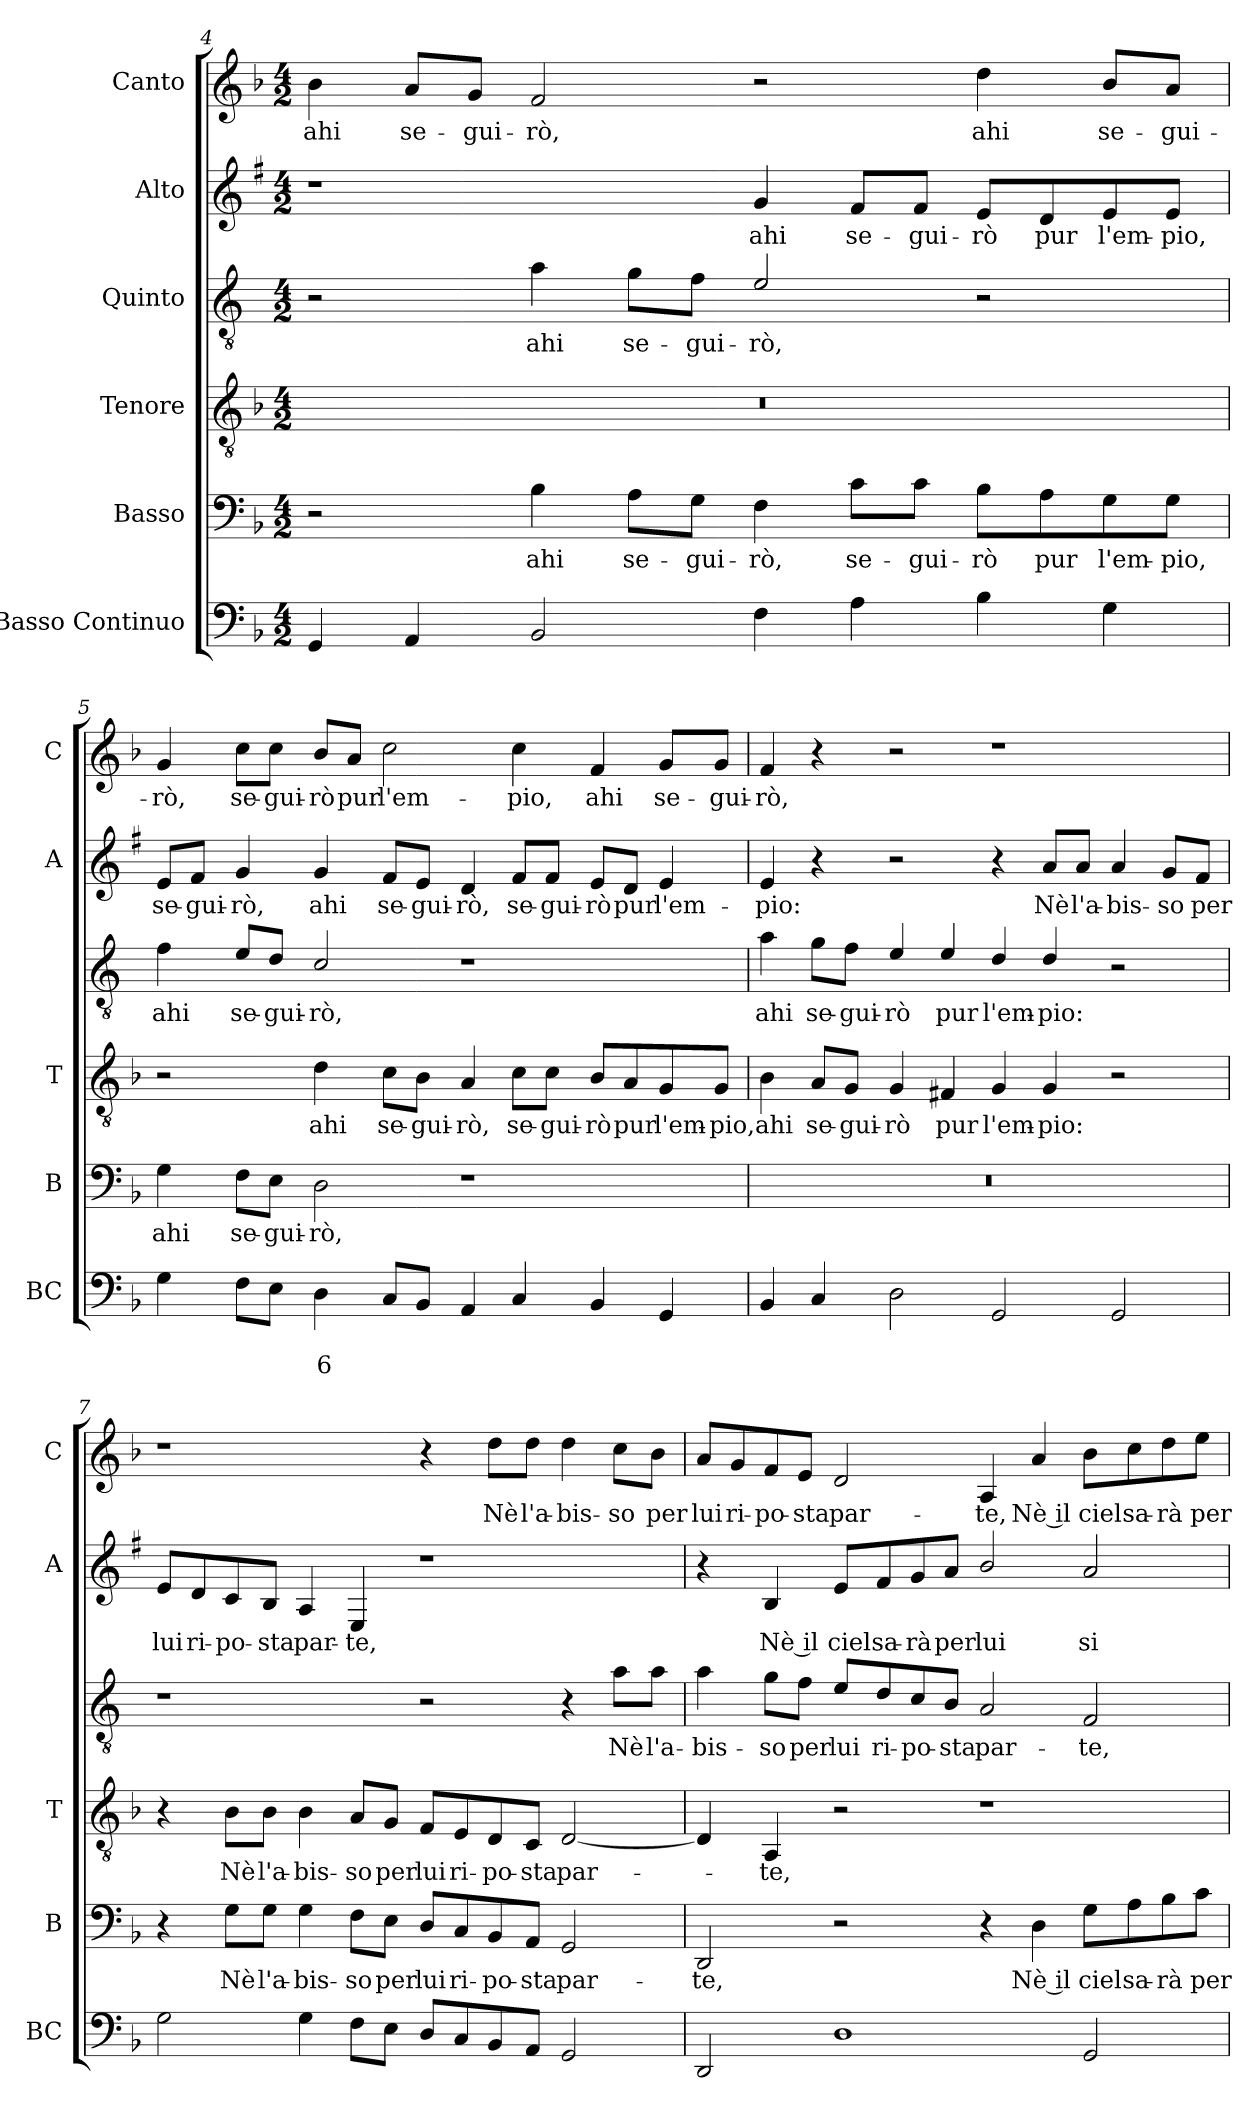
**kern	**text	**text	**kern	**text	**kern	**text	**kern	**text	**kern	**text	**kern	**text
*part6	*part6	*part6	*part5	*part5	*part4	*part4	*part3	*part3	*part2	*part2	*part1	*part1
*staff6	*staff6	*staff6	*staff5	*staff5	*staff4	*staff4	*staff3	*staff3	*staff2	*staff2	*staff1	*staff1
*I"Basso Continuo	*	*	*I"Basso	*	*I"Tenore	*	*I"Quinto	*	*I"Alto	*	*I"Canto	*
*I'BC	*	*	*I'B	*	*I'T	*	*	*	*I'A	*	*I'C	*
*clefF4	*	*	*clefF4	*	*clefGv2	*	*clefGv2	*	*clefG2	*	*clefG2	*
*	*	*	*	*	*	*	*ITrd4c7	*	*ITrd1c2	*	*	*
*k[b-]	*	*	*k[b-]	*	*k[b-]	*	*k[b-]	*	*k[b-]	*	*k[b-]	*
*F:	*	*	*F:	*	*F:	*	*F:	*	*F:	*	*F:	*
*M4/2	*	*	*M4/2	*	*M4/2	*	*M4/2	*	*M4/2	*	*M4/2	*
=4	=4	=4	=4	=4	=4	=4	=4	=4	=4	=4	=4	=4
!	!	!	!	!	!	!	!	!	!	!	!	!LO:LY:b
4GG/	.	.	2r	.	0r	.	2r	.	1r	.	4b-\	ahi
!	!	!	!	!	!	!	!	!	!	!	!	!LO:LY:b
4AA/	.	.	.	.	.	.	.	.	.	.	8a/L	se-
!	!	!	!	!	!	!	!	!	!	!	!	!LO:LY:b
.	.	.	.	.	.	.	.	.	.	.	8g/J	-gui-
!	!	!	!	!LO:LY:b	!	!	!	!LO:LY:b	!	!	!	!LO:LY:b
2BB-/	.	.	4B-\	ahi	.	.	4d\	ahi	.	.	2f/	-rò,
!	!	!	!	!LO:LY:b	!	!	!	!LO:LY:b	!	!	!	!
.	.	.	8A\L	se-	.	.	8c\L	se-	.	.	.	.
!	!	!	!	!LO:LY:b	!	!	!	!LO:LY:b	!	!	!	!
.	.	.	8G\J	-gui-	.	.	8B-\J	-gui-	.	.	.	.
!	!	!	!	!LO:LY:b	!	!	!	!LO:LY:b	!	!LO:LY:b	!	!
4F\	.	.	4F\	-rò,	.	.	2A/	-rò,	4f/	ahi	2r	.
!	!	!	!	!LO:LY:b	!	!	!	!	!	!LO:LY:b	!	!
4A\	.	.	8c\L	se-	.	.	.	.	8e/L	se-	.	.
!	!	!	!	!LO:LY:b	!	!	!	!	!	!LO:LY:b	!	!
.	.	.	8c\J	-gui-	.	.	.	.	8e/J	-gui-	.	.
!	!	!	!	!LO:LY:b	!	!	!	!	!	!LO:LY:b	!	!LO:LY:b
4B-\	.	.	8B-\L	-rò	.	.	2r	.	8d/L	-rò	4dd\	ahi
!	!	!	!	!LO:LY:b	!	!	!	!	!	!LO:LY:b	!	!
.	.	.	8A\	pur	.	.	.	.	8c/	pur	.	.
!	!	!	!	!LO:LY:b	!	!	!	!	!	!LO:LY:b	!	!LO:LY:b
4G\	.	.	8G\	l'em-	.	.	.	.	8d/	l'em-	8b-/L	se-
!	!	!	!	!LO:LY:b	!	!	!	!	!	!LO:LY:b	!	!LO:LY:b
.	.	.	8G\J	-pio,	.	.	.	.	8d/J	-pio,	8a/J	-gui-
!!LO:PB:g=z
=5	=5	=5	=5	=5	=5	=5	=5	=5	=5	=5	=5	=5
!	!	!	!	!LO:LY:b	!	!	!	!LO:LY:b	!	!LO:LY:b	!	!LO:LY:b
4G\	.	.	4G\	ahi	2r	.	4B-\	ahi	8d/L	se-	4g/	-rò,
!	!	!	!	!	!	!	!	!	!	!LO:LY:b	!	!
.	.	.	.	.	.	.	.	.	8e/J	-gui-	.	.
!	!	!	!	!LO:LY:b	!	!	!	!LO:LY:b	!	!LO:LY:b	!	!LO:LY:b
8F\L	.	.	8F\L	se-	.	.	8A/L	se-	4f/	-rò,	8cc\L	se-
!	!	!	!	!LO:LY:b	!	!	!	!LO:LY:b	!	!	!	!LO:LY:b
8E\J	.	.	8E\J	-gui-	.	.	8G/J	-gui-	.	.	8cc\J	-gui-
!	!	!LO:LY:b	!	!LO:LY:b	!	!LO:LY:b	!	!LO:LY:b	!	!LO:LY:b	!	!LO:LY:b
4D\	.	6	2D\	-rò,	4d\	ahi	2F/	-rò,	4f/	ahi	8b-/L	-rò
!	!	!	!	!	!	!	!	!	!	!	!	!LO:LY:b
.	.	.	.	.	.	.	.	.	.	.	8a/J	pur
!	!	!	!	!	!	!LO:LY:b	!	!	!	!LO:LY:b	!	!LO:LY:b
8C/L	.	.	.	.	8c\L	se-	.	.	8e/L	se-	2cc\	l'em-
!	!	!	!	!	!	!LO:LY:b	!	!	!	!LO:LY:b	!	!
8BB-/J	.	.	.	.	8B-\J	-gui-	.	.	8d/J	-gui-	.	.
!	!	!	!	!	!	!LO:LY:b	!	!	!	!LO:LY:b	!	!
4AA/	.	.	1r	.	4A/	-rò,	1r	.	4c/	-rò,	.	.
!	!	!	!	!	!	!LO:LY:b	!	!	!	!LO:LY:b	!	!LO:LY:b
4C/	.	.	.	.	8c\L	se-	.	.	8e/L	se-	4cc\	-pio,
!	!	!	!	!	!	!LO:LY:b	!	!	!	!LO:LY:b	!	!
.	.	.	.	.	8c\J	-gui-	.	.	8e/J	-gui-	.	.
!	!	!	!	!	!	!LO:LY:b	!	!	!	!LO:LY:b	!	!LO:LY:b
4BB-/	.	.	.	.	8B-/L	-rò	.	.	8d/L	-rò	4f/	ahi
!	!	!	!	!	!	!LO:LY:b	!	!	!	!LO:LY:b	!	!
.	.	.	.	.	8A/	pur	.	.	8c/J	pur	.	.
!	!	!	!	!	!	!LO:LY:b	!	!	!	!LO:LY:b	!	!LO:LY:b
4GG/	.	.	.	.	8G/	l'em-	.	.	4d/	l'em-	8g/L	se-
!	!	!	!	!	!	!LO:LY:b	!	!	!	!	!	!LO:LY:b
.	.	.	.	.	8G/J	-pio,	.	.	.	.	8g/J	-gui-
=6	=6	=6	=6	=6	=6	=6	=6	=6	=6	=6	=6	=6
!	!	!	!	!	!	!LO:LY:b	!	!LO:LY:b	!	!LO:LY:b	!	!LO:LY:b
4BB-/	.	.	0r	.	4B-\	ahi	4d\	ahi	4d/	-pio:	4f/	-rò,
!	!	!	!	!	!	!LO:LY:b	!	!LO:LY:b	!	!	!	!
4C/	.	.	.	.	8A/L	se-	8c\L	se-	4r	.	4r	.
!	!	!	!	!	!	!LO:LY:b	!	!LO:LY:b	!	!	!	!
.	.	.	.	.	8G/J	-gui-	8B-\J	-gui-	.	.	.	.
!	!	!	!	!	!	!LO:LY:b	!	!LO:LY:b	!	!	!	!
2D\	.	.	.	.	4G/	-rò	4A/	-rò	2r	.	2r	.
!	!	!	!	!	!	!LO:LY:b	!	!LO:LY:b	!	!	!	!
.	.	.	.	.	4F#X/	pur	4A/	pur	.	.	.	.
!	!	!	!	!	!	!LO:LY:b	!	!LO:LY:b	!	!	!	!
2GG/	.	.	.	.	4G/	l'em-	4G/	l'em-	4r	.	1r	.
!	!	!	!	!	!	!LO:LY:b	!	!LO:LY:b	!	!LO:LY:b	!	!
.	.	.	.	.	4G/	-pio:	4G/	-pio:	8g/L	Nè	.	.
!	!	!	!	!	!	!	!	!	!	!LO:LY:b	!	!
.	.	.	.	.	.	.	.	.	8g/J	l'a-	.	.
!	!	!	!	!	!	!	!	!	!	!LO:LY:b	!	!
2GG/	.	.	.	.	2r	.	2r	.	4g/	-bis-	.	.
!	!	!	!	!	!	!	!	!	!	!LO:LY:b	!	!
.	.	.	.	.	.	.	.	.	8f/L	-so	.	.
!	!	!	!	!	!	!	!	!	!	!LO:LY:b	!	!
.	.	.	.	.	.	.	.	.	8e/J	per	.	.
!!LO:LB:g=z
=7	=7	=7	=7	=7	=7	=7	=7	=7	=7	=7	=7	=7
!	!	!	!	!	!	!	!	!	!	!LO:LY:b	!	!
2G\	.	.	4r	.	4r	.	1r	.	8d/L	lui	1r	.
!	!	!	!	!	!	!	!	!	!	!LO:LY:b	!	!
.	.	.	.	.	.	.	.	.	8c/	ri-	.	.
!	!	!	!	!LO:LY:b	!	!LO:LY:b	!	!	!	!LO:LY:b	!	!
.	.	.	8G\L	Nè	8B-\L	Nè	.	.	8B-/	-po-	.	.
!	!	!	!	!LO:LY:b	!	!LO:LY:b	!	!	!	!LO:LY:b	!	!
.	.	.	8G\J	l'a-	8B-\J	l'a-	.	.	8A/J	-sta	.	.
!	!	!	!	!LO:LY:b	!	!LO:LY:b	!	!	!	!LO:LY:b	!	!
4G\	.	.	4G\	-bis-	4B-\	-bis-	.	.	4G/	par-	.	.
!	!	!	!	!LO:LY:b	!	!LO:LY:b	!	!	!	!LO:LY:b	!	!
8F\L	.	.	8F\L	-so	8A/L	-so	.	.	4D/	-te,	.	.
!	!	!	!	!LO:LY:b	!	!LO:LY:b	!	!	!	!	!	!
8E\J	.	.	8E\J	per	8G/J	per	.	.	.	.	.	.
!	!	!	!	!LO:LY:b	!	!LO:LY:b	!	!	!	!	!	!
8D/L	.	.	8D/L	lui	8F/L	lui	2r	.	1r	.	4r	.
!	!	!	!	!LO:LY:b	!	!LO:LY:b	!	!	!	!	!	!
8C/	.	.	8C/	ri-	8E/	ri-	.	.	.	.	.	.
!	!	!	!	!LO:LY:b	!	!LO:LY:b	!	!	!	!	!	!LO:LY:b
8BB-/	.	.	8BB-/	-po-	8D/	-po-	.	.	.	.	8dd\L	Nè
!	!	!	!	!LO:LY:b	!	!LO:LY:b	!	!	!	!	!	!LO:LY:b
8AA/J	.	.	8AA/J	-sta	8C/J	-sta	.	.	.	.	8dd\J	l'a-
!	!	!	!	!LO:LY:b	!	!LO:LY:b	!	!	!	!	!	!LO:LY:b
2GG/	.	.	2GG/	par-	[2D/	par-	4r	.	.	.	4dd\	-bis-
!	!	!	!	!	!	!	!	!LO:LY:b	!	!	!	!LO:LY:b
.	.	.	.	.	.	.	8d\L	Nè	.	.	8cc\L	-so
!	!	!	!	!	!	!	!	!LO:LY:b	!	!	!	!LO:LY:b
.	.	.	.	.	.	.	8d\J	l'a-	.	.	8b-\J	per
=8	=8	=8	=8	=8	=8	=8	=8	=8	=8	=8	=8	=8
!	!	!	!	!LO:LY:b	!	!	!	!LO:LY:b	!	!	!	!LO:LY:b
2DD/	.	.	2DD/	-te,	4D/]	.	4d\	-bis-	4r	.	8a/L	lui
!	!	!	!	!	!	!	!	!	!	!	!	!LO:LY:b
.	.	.	.	.	.	.	.	.	.	.	8g/	ri-
!	!	!	!	!	!	!LO:LY:b	!	!LO:LY:b	!	!LO:LY:b	!	!LO:LY:b
.	.	.	.	.	4AA/	-te,	8c\L	-so	4A/	Nè il	8f/	-po-
!	!	!	!	!	!	!	!	!LO:LY:b	!	!	!	!LO:LY:b
.	.	.	.	.	.	.	8B-\J	per	.	.	8e/J	-sta
!	!	!	!	!	!	!	!	!LO:LY:b	!	!LO:LY:b	!	!LO:LY:b
1D	.	.	2r	.	2r	.	8A/L	lui	8d/L	ciel	2d/	par-
!	!	!	!	!	!	!	!	!LO:LY:b	!	!LO:LY:b	!	!
.	.	.	.	.	.	.	8G/	ri-	8e/	sa-	.	.
!	!	!	!	!	!	!	!	!LO:LY:b	!	!LO:LY:b	!	!
.	.	.	.	.	.	.	8F/	-po-	8f/	-rà	.	.
!	!	!	!	!	!	!	!	!LO:LY:b	!	!LO:LY:b	!	!
.	.	.	.	.	.	.	8E/J	-sta	8g/J	per	.	.
!	!	!	!	!	!	!	!	!LO:LY:b	!	!LO:LY:b	!	!LO:LY:b
.	.	.	4r	.	1r	.	2D/	par-	2a/	lui	4A/	-te,
!	!	!	!	!LO:LY:b	!	!	!	!	!	!	!	!LO:LY:b
.	.	.	4D\	Nè il	.	.	.	.	.	.	4a/	Nè il
!	!	!	!	!LO:LY:b	!	!	!	!LO:LY:b	!	!LO:LY:b	!	!LO:LY:b
2GG/	.	.	8G\L	ciel	.	.	2BB-/	-te,	2g/	si-	8b-\L	ciel
!	!	!	!	!LO:LY:b	!	!	!	!	!	!	!	!LO:LY:b
.	.	.	8A\	sa-	.	.	.	.	.	.	8cc\	sa-
!	!	!	!	!LO:LY:b	!	!	!	!	!	!	!	!LO:LY:b
.	.	.	8B-\	-rà	.	.	.	.	.	.	8dd\	-rà
!	!	!	!	!LO:LY:b	!	!	!	!	!	!	!	!LO:LY:b
.	.	.	8c\J	per	.	.	.	.	.	.	8ee\J	per
=	=	=	=	=	=	=	=	=	=	=	=	=
*-	*-	*-	*-	*-	*-	*-	*-	*-	*-	*-	*-	*-
